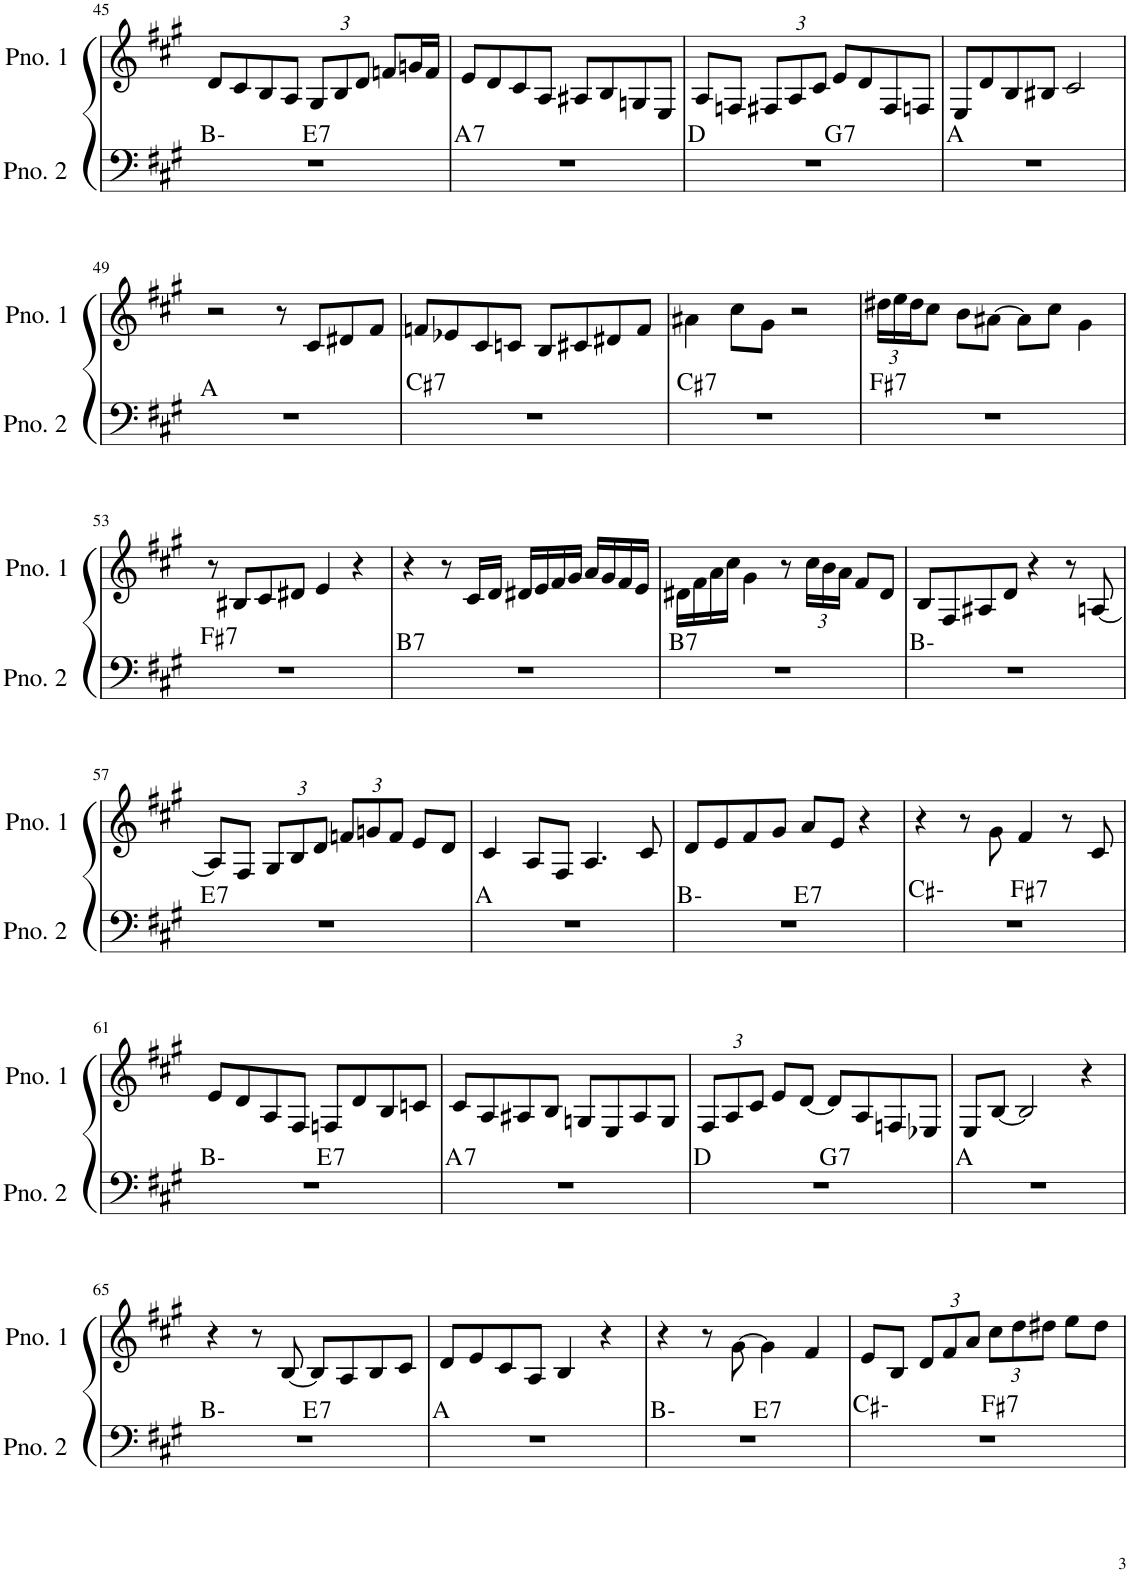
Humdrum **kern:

**kern	**harte	**kern
*part2	*part2	*part1
*staff2	*	*staff1
*I"ピアノ 2	*	*I"ピアノ 1
!!LO:PB:g=z
*clefF4	*	*clefG2
*k[f#c#g#]	*	*k[f#c#g#]
*M4/4	*	*M4/4
=45	=45	=45
*^	*	*
1r	2ryy	B:min	8d/L
.	.	.	8c#/
.	.	.	8B/
.	.	.	8A/J
*	*	*	*Xbrackettup
!	!	!LO:H:kt=7	!
.	2ryy	E:7	12G#/L
.	.	.	12B/
.	.	.	12d/J
.	.	.	8fn/L
.	.	.	16gn/L
.	.	.	16f/JJ
=46	=46	=46	=46
!	!	!LO:H:kt=7	!
*v	*v	*	*
1r	A:7	8e/L
.	.	8d/
.	.	8c#/
.	.	8A/J
.	.	8A#X/L
.	.	8B/
.	.	8Gn/
.	.	8E/J
=47	=47	=47
*^	*	*
1r	2ryy	D:maj	8A/L
.	.	.	8Fn/J
.	.	.	12F#X/L
.	.	.	12A/
.	.	.	12c#/J
!	!	!LO:H:kt=7	!
.	2ryy	G:7	8e/L
.	.	.	8d/
.	.	.	8F#/
.	.	.	8Fn/J
*v	*v	*	*
=48	=48	=48
1r	A:maj	8E/L
.	.	8d/
.	.	8B/
.	.	8B#X/J
.	.	2c#/
!!LO:LB:g=z
=49	=49	=49
1r	A:maj	2r
.	.	8r
.	.	8c#/L
.	.	8d#X/
.	.	8f#/J
=50	=50	=50
!	!LO:H:kt=7	!
1r	C#:7	8fn/L
.	.	8e-X/
.	.	8c#/
.	.	8cn/J
.	.	8B/L
.	.	8c#X/
.	.	8d#X/
.	.	8f/J
=51	=51	=51
!	!LO:H:kt=7	!
1r	C#:7	4a#X\
.	.	8cc#\L
.	.	8g#\J
.	.	2r
=52	=52	=52
!	!LO:H:kt=7	!
1r	F#:7	24dd#X\LL
.	.	24ee\
.	.	24dd#\J
.	.	8cc#\J
.	.	8b\L
.	.	[8a#X\J
.	.	8a#\L]
.	.	8cc#\J
.	.	4g#\
!!LO:LB:g=z
=53	=53	=53
!	!LO:H:kt=7	!
1r	F#:7	8r
.	.	8B#X/L
.	.	8c#/
.	.	8d#X/J
.	.	4e/
.	.	4r
=54	=54	=54
!	!LO:H:kt=7	!
1r	B:7	4r
.	.	8r
.	.	16c#/LL
.	.	16d/JJ
.	.	16d#X/LL
.	.	16e/
.	.	16f#/
.	.	16g#/JJ
.	.	16a/LL
.	.	16g#/
.	.	16f#/
.	.	16e/JJ
=55	=55	=55
!	!LO:H:kt=7	!
1r	B:7	16d#X\LL
.	.	16f#\
.	.	16a\
.	.	16cc#\JJ
.	.	4g#\
.	.	8r
.	.	24cc#\LL
.	.	24b\
.	.	24a\JJ
.	.	8f#/L
.	.	8d#/J
=56	=56	=56
1r	B:min	8B/L
.	.	8F#/
.	.	8A#X/
.	.	8d/J
.	.	4r
.	.	8r
.	.	[8An/
!!LO:LB:g=z
=57	=57	=57
!	!LO:H:kt=7	!
1r	E:7	8A/L]
.	.	8F#/J
.	.	12G#/L
.	.	12B/
.	.	12d/J
.	.	12fn/L
.	.	12gn/
.	.	12f/J
.	.	8e/L
.	.	8d/J
=58	=58	=58
1r	A:maj	4c#/
.	.	8A/L
.	.	8F#/J
.	.	4.A/
.	.	8c#/
=59	=59	=59
*^	*	*
1r	2ryy	B:min	8d/L
.	.	.	8e/
.	.	.	8f#/
.	.	.	8g#/J
!	!	!LO:H:kt=7	!
.	2ryy	E:7	8a/L
.	.	.	8e/J
.	.	.	4r
=60	=60	=60	=60
1r	2ryy	C#:min	4r
.	.	.	8r
.	.	.	8g#\
!	!	!LO:H:kt=7	!
.	2ryy	F#:7	4f#/
.	.	.	8r
.	.	.	8c#/
!!LO:LB:g=z
=61	=61	=61	=61
1r	2ryy	B:min	8e/L
.	.	.	8d/
.	.	.	8A/
.	.	.	8F#/J
!	!	!LO:H:kt=7	!
.	2ryy	E:7	8Fn/L
.	.	.	8d/
.	.	.	8B/
.	.	.	8cn/J
=62	=62	=62	=62
!	!	!LO:H:kt=7	!
*v	*v	*	*
1r	A:7	8c#/L
.	.	8A/
.	.	8A#X/
.	.	8B/J
.	.	8Gn/L
.	.	8E/
.	.	8A#/
.	.	8G/J
=63	=63	=63
*^	*	*
1r	2ryy	D:maj	12F#/L
.	.	.	12A/
.	.	.	12c#/J
.	.	.	8e/L
.	.	.	[8d/J
!	!	!LO:H:kt=7	!
.	2ryy	G:7	8d/L]
.	.	.	8A/
.	.	.	8Fn/
.	.	.	8E-X/J
*v	*v	*	*
=64	=64	=64
1r	A:maj	8E/L
.	.	[8B/J
.	.	2B/]
.	.	4r
!!LO:LB:g=z
=65	=65	=65
*^	*	*
1r	2ryy	B:min	4r
.	.	.	8r
.	.	.	[8B/
!	!	!LO:H:kt=7	!
.	2ryy	E:7	8B/L]
.	.	.	8A/
.	.	.	8B/
.	.	.	8c#/J
*v	*v	*	*
=66	=66	=66
1r	A:maj	8d/L
.	.	8e/
.	.	8c#/
.	.	8A/J
.	.	4B/
.	.	4r
=67	=67	=67
*^	*	*
1r	2ryy	B:min	4r
.	.	.	8r
.	.	.	[8g#\
!	!	!LO:H:kt=7	!
.	2ryy	E:7	4g#\]
.	.	.	4f#/
=68	=68	=68	=68
1r	2ryy	C#:min	8e/L
.	.	.	8B/J
.	.	.	12d/L
.	.	.	12f#/
.	.	.	12a/J
!	!	!LO:H:kt=7	!
.	2ryy	F#:7	12cc#\L
.	.	.	12dd\
.	.	.	12dd#X\J
.	.	.	8ee\L
.	.	.	8dd#\J
*v	*v	*	*
=	=	=
*-	*-	*-
